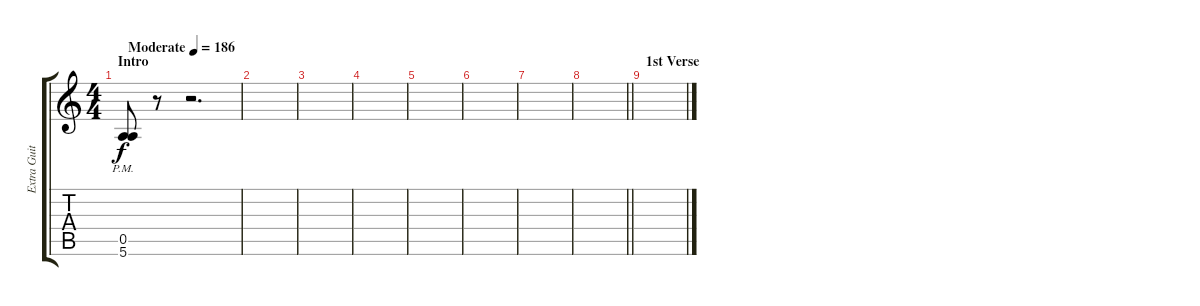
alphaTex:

\track ("Extra Guitar" "Extra Guit") {instrument distortionguitar}
\staff {score tabs}
\tuning (E4 B3 G3 D3 A2 E2) {hide}
\ts (4 4)
\section ("" "Intro")
\tempo (186 "Moderate")
\clef g2
\ks c
(0.5{pm} 5.6{pm}).8{dy f balance 2 instrument distortionguitar} r.8 r.2{d} |
|
|
|
|
|
|
\barLineRight lightlight
|
\section ("" "1st Verse")
